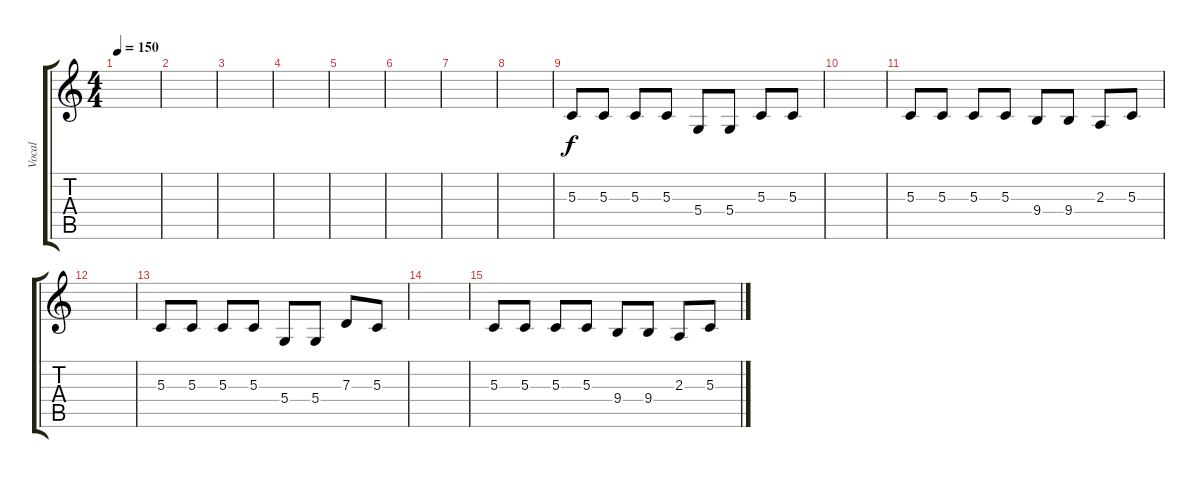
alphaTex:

\track ("Vocal" "Vocal") {instrument lead6voice}
\staff {score tabs}
\tuning (E4 B3 G3 D3 A2 E2) {hide}
\ts (4 4)
\tempo 150
\clef g2
\ks c
|
|
|
|
|
|
|
|
5.3.8 5.3.8 5.3.8 5.3.8 5.4.8 5.4.8 5.3.8 5.3.8 |
|
5.3.8 5.3.8 5.3.8 5.3.8 9.4.8 9.4.8 2.3.8 5.3.8 |
|
5.3.8 5.3.8 5.3.8 5.3.8 5.4.8 5.4.8 7.3.8 5.3.8 |
|
5.3.8 5.3.8 5.3.8 5.3.8 9.4.8 9.4.8 2.3.8 5.3.8
